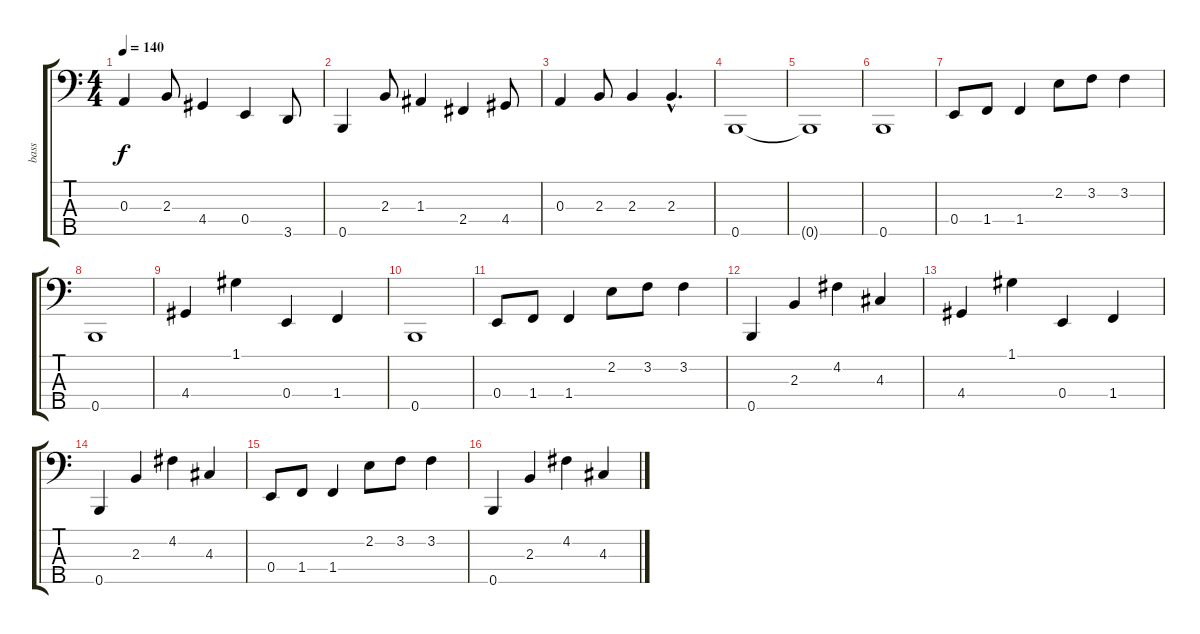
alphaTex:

\track ("bass                " "bass      ") {instrument electricbasspick}
\staff {score tabs}
\tuning (G2 D2 A1 E1 B0) {hide}
\ts (4 4)
\tempo 140
\clef f4
\ks c
0.3.4{dy f} 2.3.8 4.4.4 0.4.4 3.5.8 |
0.5.4 2.3.8 1.3.4 2.4.4 4.4.8 |
0.3.4 2.3.8 2.3.4 2.3{hac}.4{d} |
0.5.1 |
0.5{t}.1 |
0.5.1 |
0.4.8 1.4.8 1.4.4 2.2.8 3.2.8 3.2.4 |
0.5.1 |
4.4.4 1.1.4 0.4.4 1.4.4 |
0.5.1 |
0.4.8 1.4.8 1.4.4 2.2.8 3.2.8 3.2.4 |
0.5.4 2.3.4 4.2.4 4.3.4 |
4.4.4 1.1.4 0.4.4 1.4.4 |
0.5.4 2.3.4 4.2.4 4.3.4 |
0.4.8 1.4.8 1.4.4 2.2.8 3.2.8 3.2.4 |
0.5.4 2.3.4 4.2.4 4.3.4
